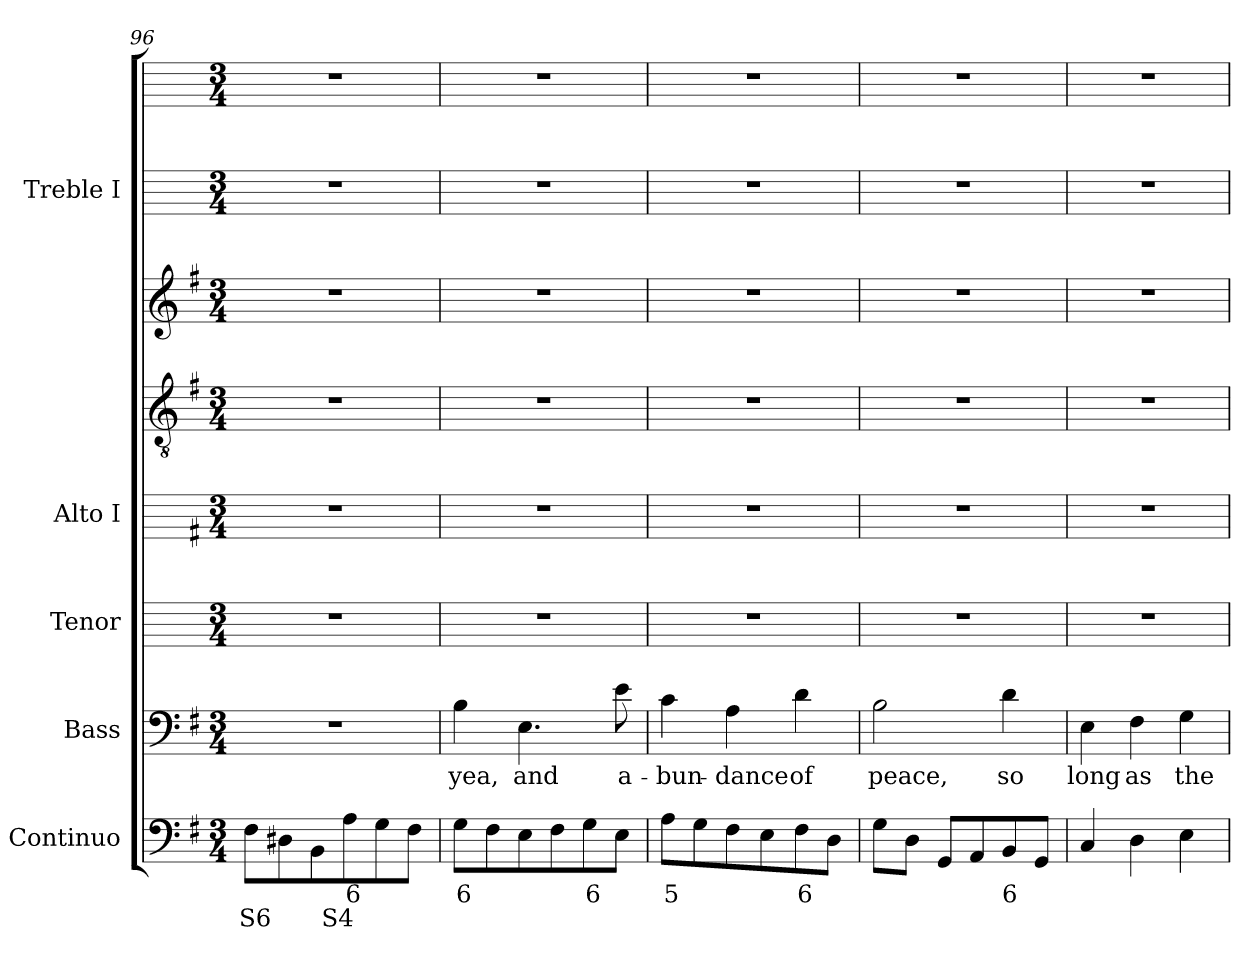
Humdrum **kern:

**kern	**text	**text	**kern	**text	**kern	**kern	**kern	**kern	**kern	**kern
*part5	*part5	*part5	*part4	*part4	*part3	*part2	*part2	*part2	*part1	*part1
*staff8	*staff8	*staff8	*staff7	*staff7	*staff6	*staff5	*staff4	*staff3	*staff2	*staff1
*I"Continuo	*	*	*I"Bass	*	*I"Tenor	*I"Alto I	*	*	*I"Treble I	*
*	*	*	*I'B	*	*I'T	*I'A	*	*	*	*
!!LO:LB:g=z
*clefF4	*	*	*clefF4	*	*	*	*clefGv2	*clefG2	*	*
*k[f#]	*	*	*k[f#]	*	*	*k[f#]	*k[f#]	*k[f#]	*	*
*G:	*	*	*G:	*	*	*G:	*G:	*G:	*	*
*M3/4	*	*	*M3/4	*	*M3/4	*M3/4	*M3/4	*M3/4	*M3/4	*M3/4
=96	=96	=96	=96	=96	=96	=96	=96	=96	=96	=96
!	!	!LO:LY:b	!LO:N:vis=1	!	!	!	!	!	!	!
8F#L	.	S6	2.r	.	2.r	2.r	2.r	2.r	2.r	2.r
8D#X	.	.	.	.	.	.	.	.	.	.
8BB	.	.	.	.	.	.	.	.	.	.
!	!LO:LY:b	!LO:LY:b	!	!	!	!	!	!	!	!
8A	6	S4	.	.	.	.	.	.	.	.
8G	.	.	.	.	.	.	.	.	.	.
8F#J	.	.	.	.	.	.	.	.	.	.
=97	=97	=97	=97	=97	=97	=97	=97	=97	=97	=97
!	!LO:LY:b	!	!	!LO:LY:b	!	!	!	!	!	!
8GL	6	.	4B	yea,	2.r	2.r	2.r	2.r	2.r	2.r
8F#	.	.	.	.	.	.	.	.	.	.
!	!	!	!	!LO:LY:b	!	!	!	!	!	!
8E	.	.	4.E	and	.	.	.	.	.	.
8F#	.	.	.	.	.	.	.	.	.	.
!	!LO:LY:b	!	!	!	!	!	!	!	!	!
8G	6	.	.	.	.	.	.	.	.	.
!	!	!	!	!LO:LY:b	!	!	!	!	!	!
8EJ	.	.	8e	a-	.	.	.	.	.	.
=98	=98	=98	=98	=98	=98	=98	=98	=98	=98	=98
!	!LO:LY:b	!	!	!LO:LY:b	!	!	!	!	!	!
8AL	5	.	4c	-bun-	2.r	2.r	2.r	2.r	2.r	2.r
8G	.	.	.	.	.	.	.	.	.	.
!	!	!	!	!LO:LY:b	!	!	!	!	!	!
8F#	.	.	4A	-dance	.	.	.	.	.	.
8E	.	.	.	.	.	.	.	.	.	.
!	!LO:LY:b	!	!	!LO:LY:b	!	!	!	!	!	!
8F#	6	.	4d	of	.	.	.	.	.	.
8DJ	.	.	.	.	.	.	.	.	.	.
=99	=99	=99	=99	=99	=99	=99	=99	=99	=99	=99
!	!	!	!	!LO:LY:b	!	!	!	!	!	!
8GL	.	.	2B	peace,	2.r	2.r	2.r	2.r	2.r	2.r
8DJ	.	.	.	.	.	.	.	.	.	.
8GGL	.	.	.	.	.	.	.	.	.	.
8AA	.	.	.	.	.	.	.	.	.	.
!	!LO:LY:b	!	!	!LO:LY:b	!	!	!	!	!	!
8BB	6	.	4d	so	.	.	.	.	.	.
8GGJ	.	.	.	.	.	.	.	.	.	.
=100	=100	=100	=100	=100	=100	=100	=100	=100	=100	=100
!	!	!	!	!LO:LY:b	!	!	!	!	!	!
4C	.	.	4E	long	2.r	2.r	2.r	2.r	2.r	2.r
!	!	!	!	!LO:LY:b	!	!	!	!	!	!
4D	.	.	4F#	as	.	.	.	.	.	.
!	!	!	!	!LO:LY:b	!	!	!	!	!	!
4E	.	.	4G	the	.	.	.	.	.	.
=	=	=	=	=	=	=	=	=	=	=
*-	*-	*-	*-	*-	*-	*-	*-	*-	*-	*-
